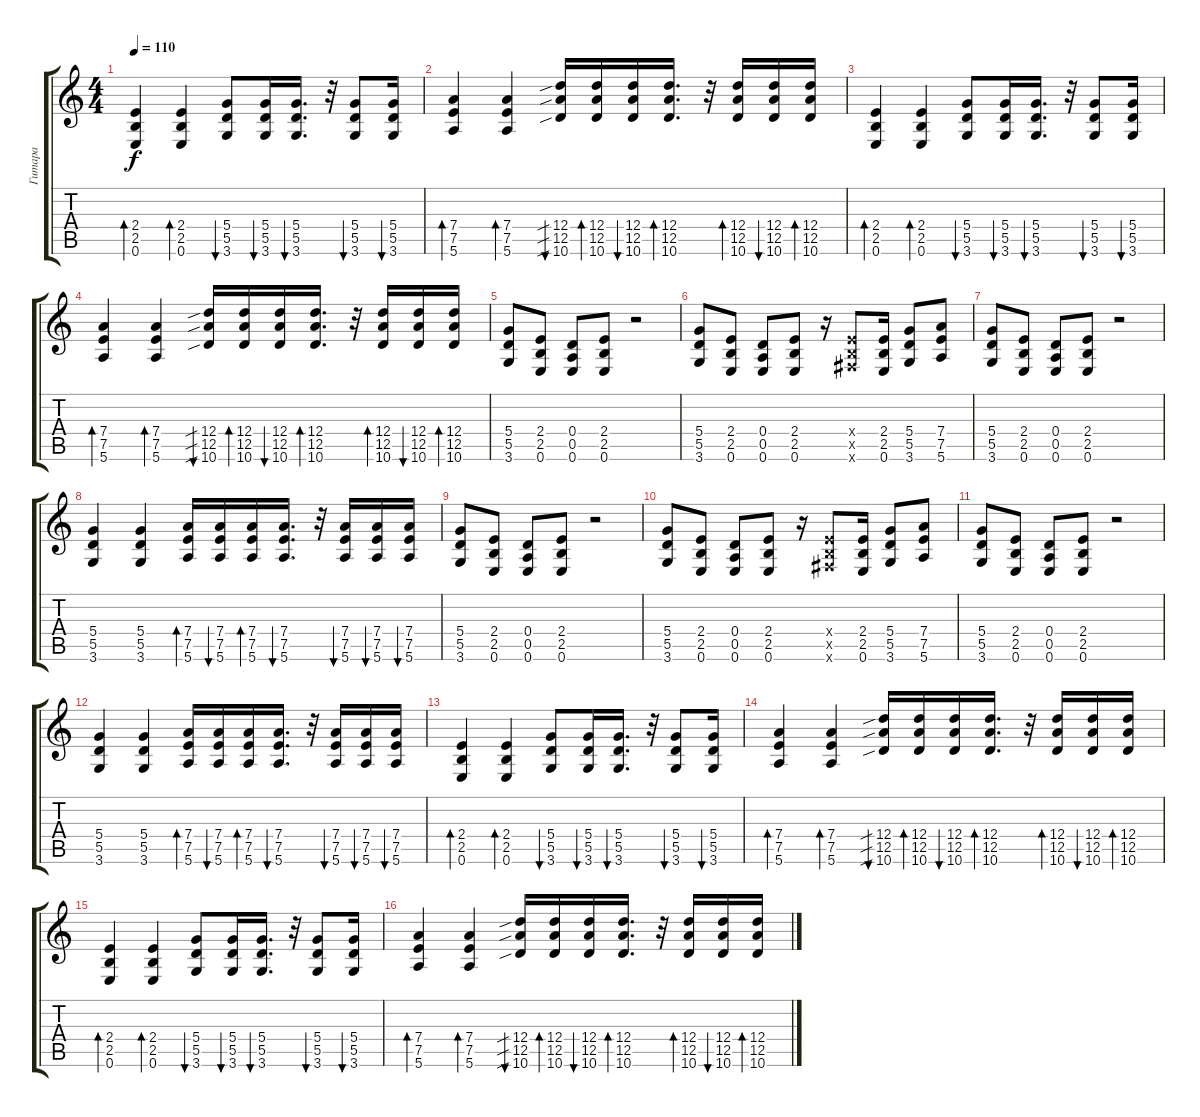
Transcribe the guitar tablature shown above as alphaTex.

\track ("Гитара" "Гитара") {instrument electricguitarclean}
\staff {score tabs}
\tuning (E4 B3 G3 D3 A2 E2) {hide}
\ts (4 4)
\tempo 110
\clef g2
\ks c
(2.4 2.5 0.6).4{bd 60 dy f} (2.4 2.5 0.6).4{bd 60} (5.4 5.5 3.6).8{bu 60} (5.4 5.5 3.6).16{bu 60} (5.4 5.5 3.6).16{d bu 60} r.32 (5.4 5.5 3.6).8{bu 60} (5.4 5.5 3.6).16{bu 60} |
(7.4 7.5 5.6).4{bd 60} (7.4 7.5 5.6).4{bd 60} (12.4{sib} 12.5{sib} 10.6{sib}).16{bu 60} (12.4 12.5 10.6).16{bd 60} (12.4 12.5 10.6).16{bu 60} (12.4 12.5 10.6).16{d bd 60} r.32 (12.4 12.5 10.6).16{bd 60} (12.4 12.5 10.6).16{bu 60} (12.4 12.5 10.6).16{bd 60} |
(2.4 2.5 0.6).4{bd 60} (2.4 2.5 0.6).4{bd 60} (5.4 5.5 3.6).8{bu 60} (5.4 5.5 3.6).16{bu 60} (5.4 5.5 3.6).16{d bu 60} r.32 (5.4 5.5 3.6).8{bu 60} (5.4 5.5 3.6).16{bu 60} |
(7.4 7.5 5.6).4{bd 60} (7.4 7.5 5.6).4{bd 60} (12.4{sib} 12.5{sib} 10.6{sib}).16{bu 60} (12.4 12.5 10.6).16{bd 60} (12.4 12.5 10.6).16{bu 60} (12.4 12.5 10.6).16{d bd 60} r.32 (12.4 12.5 10.6).16{bd 60} (12.4 12.5 10.6).16{bu 60} (12.4 12.5 10.6).16{bd 60} |
(5.4 5.5 3.6).8{volume 12 instrument overdrivenguitar} (2.4 2.5 0.6).8 (0.4 0.5 0.6).8 (2.4 2.5 0.6).8 r.2 |
(5.4 5.5 3.6).8 (2.4 2.5 0.6).8 (0.4 0.5 0.6).8 (2.4 2.5 0.6).8 r.16 (2.4{x} 2.5{x} 2.6{x}).8 (2.4 2.5 0.6).16 (5.4 5.5 3.6).8 (7.4 7.5 5.6).8 |
(5.4 5.5 3.6).8 (2.4 2.5 0.6).8 (0.4 0.5 0.6).8 (2.4 2.5 0.6).8 r.2 |
(5.4 5.5 3.6).4 (5.4 5.5 3.6).4 (7.4 7.5 5.6).16{bd 60} (7.4 7.5 5.6).16{bu 60} (7.4 7.5 5.6).16{bd 60} (7.4 7.5 5.6).16{d bu 60} r.32 (7.4 7.5 5.6).16{bu 60} (7.4 7.5 5.6).16{bu 60} (7.4 7.5 5.6).16{bu 60} |
(5.4 5.5 3.6).8 (2.4 2.5 0.6).8 (0.4 0.5 0.6).8 (2.4 2.5 0.6).8 r.2 |
(5.4 5.5 3.6).8 (2.4 2.5 0.6).8 (0.4 0.5 0.6).8 (2.4 2.5 0.6).8 r.16 (2.4{x} 2.5{x} 2.6{x}).8 (2.4 2.5 0.6).16 (5.4 5.5 3.6).8 (7.4 7.5 5.6).8 |
(5.4 5.5 3.6).8 (2.4 2.5 0.6).8 (0.4 0.5 0.6).8 (2.4 2.5 0.6).8 r.2 |
(5.4 5.5 3.6).4 (5.4 5.5 3.6).4 (7.4 7.5 5.6).16{bd 60} (7.4 7.5 5.6).16{bu 60} (7.4 7.5 5.6).16{bd 60} (7.4 7.5 5.6).16{d bu 60} r.32 (7.4 7.5 5.6).16{bu 60} (7.4 7.5 5.6).16{bu 60} (7.4 7.5 5.6).16{bu 60} |
(2.4 2.5 0.6).4{bd 60} (2.4 2.5 0.6).4{bd 60} (5.4 5.5 3.6).8{bu 60} (5.4 5.5 3.6).16{bu 60} (5.4 5.5 3.6).16{d bu 60} r.32 (5.4 5.5 3.6).8{bu 60} (5.4 5.5 3.6).16{bu 60} |
(7.4 7.5 5.6).4{bd 60} (7.4 7.5 5.6).4{bd 60} (12.4{sib} 12.5{sib} 10.6{sib}).16{bu 60} (12.4 12.5 10.6).16{bd 60} (12.4 12.5 10.6).16{bu 60} (12.4 12.5 10.6).16{d bd 60} r.32 (12.4 12.5 10.6).16{bd 60} (12.4 12.5 10.6).16{bu 60} (12.4 12.5 10.6).16{bd 60} |
(2.4 2.5 0.6).4{bd 60} (2.4 2.5 0.6).4{bd 60} (5.4 5.5 3.6).8{bu 60} (5.4 5.5 3.6).16{bu 60} (5.4 5.5 3.6).16{d bu 60} r.32 (5.4 5.5 3.6).8{bu 60} (5.4 5.5 3.6).16{bu 60} |
(7.4 7.5 5.6).4{bd 60} (7.4 7.5 5.6).4{bd 60} (12.4{sib} 12.5{sib} 10.6{sib}).16{bu 60} (12.4 12.5 10.6).16{bd 60} (12.4 12.5 10.6).16{bu 60} (12.4 12.5 10.6).16{d bd 60} r.32 (12.4 12.5 10.6).16{bd 60} (12.4 12.5 10.6).16{bu 60} (12.4 12.5 10.6).16{bd 60}
